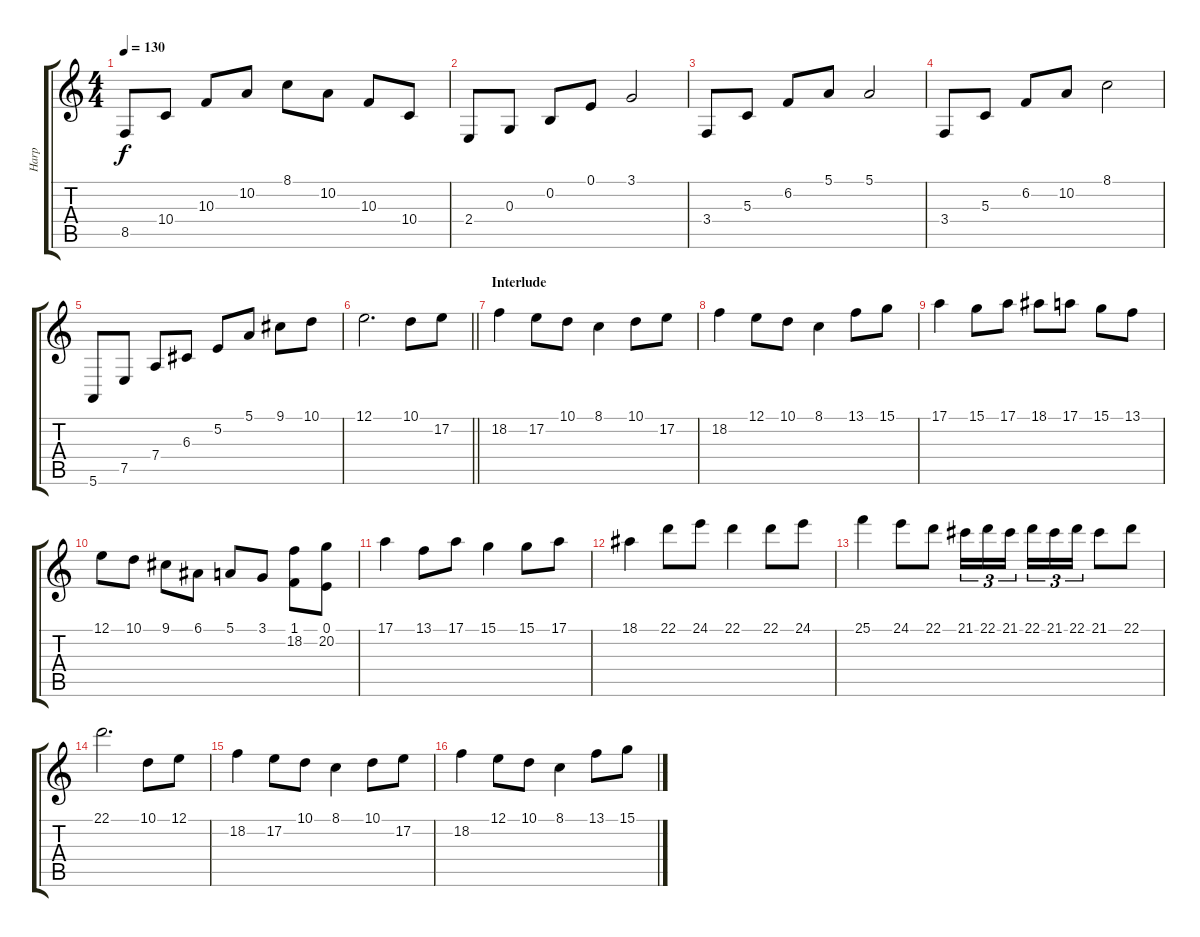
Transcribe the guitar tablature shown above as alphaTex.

\track ("Harp " "Harp ") {instrument orchestralharp}
\staff {score tabs}
\tuning (E4 B3 G3 D3 A2 E2) {hide}
\ts (4 4)
\tempo 130
\clef g2
\ks c
8.5.8{dy f} 10.4.8 10.3.8 10.2.8 8.1.8 10.2.8 10.3.8 10.4.8 |
2.4.8 0.3.8 0.2.8 0.1.8 3.1.2 |
3.4.8 5.3.8 6.2.8 5.1.8 5.1.2 |
3.4.8 5.3.8 6.2.8 10.2.8 8.1.2 |
5.6.8 7.5.8 7.4.8 6.3.8 5.2.8 5.1.8 9.1.8 10.1.8 |
\barLineRight lightlight
12.1.2{d} 10.1.8{instrument harpsichord} 17.2.8 |
\section ("" "Interlude ")
18.2.4 17.2.8 10.1.8 8.1.4 10.1.8 17.2.8 |
18.2.4 12.1.8 10.1.8 8.1.4 13.1.8 15.1.8 |
17.1.4 15.1.8 17.1.8 18.1.8 17.1.8 15.1.8 13.1.8 |
12.1.8 10.1.8 9.1.8 6.1.8 5.1.8 3.1.8 (1.1 18.2).8 (0.1 20.2).8 |
17.1.4 13.1.8 17.1.8 15.1.4 15.1.8 17.1.8 |
18.1.4 22.1.8 24.1.8 22.1.4 22.1.8 24.1.8 |
25.1.4 24.1.8 22.1.8 21.1.16{tu (3 2)} 22.1.16{tu (3 2)} 21.1.16{tu (3 2) beam splitsecondary} 22.1.16{tu (3 2)} 21.1.16{tu (3 2)} 22.1.16{tu (3 2)} 21.1.8 22.1.8 |
22.1.2{d} 10.1.8 12.1.8 |
18.2.4 17.2.8 10.1.8 8.1.4 10.1.8 17.2.8 |
18.2.4 12.1.8 10.1.8 8.1.4 13.1.8 15.1.8
